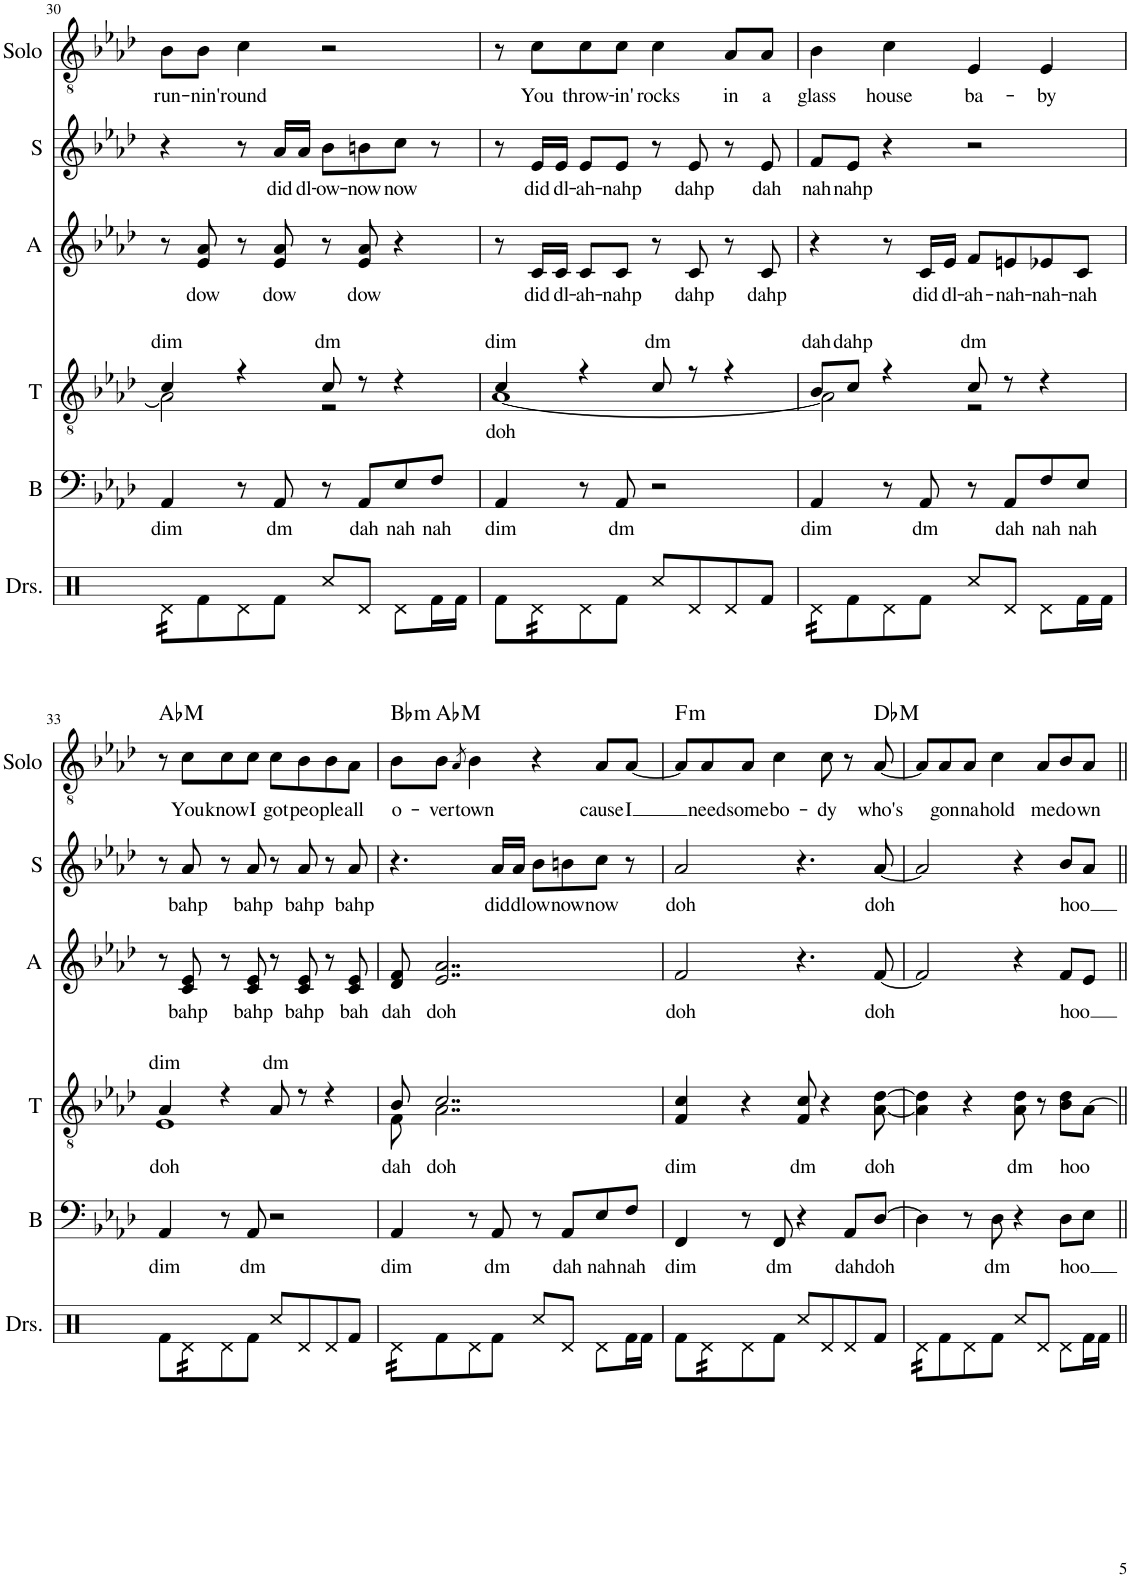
**kern	**kern	**text	**kern	**text	**kern	**text	**kern	**text	**kern	**text	**harte
*part6	*part5	*part5	*part4	*part4	*part3	*part3	*part2	*part2	*part1	*part1	*part1
*staff6	*staff5	*staff5	*staff4	*staff4	*staff3	*staff3	*staff2	*staff2	*staff1	*staff1	*
*I"Drumset	*I"Bass	*	*I"Tenor	*	*I"Alto	*	*I"Sop	*	*I"Solo	*	*
*I'Drs.	*I'B	*	*I'T	*	*I'A	*	*I'S	*	*I'Solo	*	*
!!LO:PB:g=z
*clefX	*clefF4	*	*clefGv2	*	*clefG2	*	*clefG2	*	*clefGv2	*	*
*k[]	*k[b-e-a-d-]	*	*k[b-e-a-d-]	*	*k[b-e-a-d-]	*	*k[b-e-a-d-]	*	*k[b-e-a-d-]	*	*
*M4/4	*M4/4	*	*M4/4	*	*M4/4	*	*M4/4	*	*M4/4	*	*
=30	=30	=30	=30	=30	=30	=30	=30	=30	=30	=30	=30
!	!	!LO:LY:b	!	!LO:LY:a	!	!	!	!	!	!LO:LY:b	!
*	*	*	*^	*	*	*	*	*	*	*	*
*tremolo	*	*	*	*	*	*	*	*	*	*	*	*
32Rd\LLL	4AA-/	dim	4c/	2A-\]	dim	8r	.	4r	.	8B-\L	run-	.
32Rd\	.	.	.	.	.	.	.	.	.	.	.	.
32Rd\	.	.	.	.	.	.	.	.	.	.	.	.
32Rd\	.	.	.	.	.	.	.	.	.	.	.	.
*Xtremolo	*	*	*	*	*	*	*	*	*	*	*	*
!	!	!	!	!	!	!	!LO:LY:b	!	!	!	!LO:LY:b	!
8Rf\	.	.	.	.	.	8e-/ 8a-/	dow	.	.	8B-\J	-nin'	.
!	!	!	!	!	!	!	!	!	!	!	!LO:LY:b	!
8Rd\	8r	.	4r	.	.	8r	.	8r	.	4c\	round	.
!	!	!LO:LY:b	!	!	!	!	!LO:LY:b	!	!LO:LY:b	!	!	!
8Rf\J	8AA-/	dm	.	.	.	8e-/ 8a-/	dow	16a-/LL	did-	.	.	.
!	!	!	!	!	!	!	!	!	!LO:LY:b	!	!	!
.	.	.	.	.	.	.	.	16a-/JJ	-dl-	.	.	.
!	!	!	!	!	!LO:LY:a	!	!	!	!LO:LY:b	!	!	!
8Rcc/L	8r	.	8c/	2r	dm	8r	.	8b-\L	-ow-	2r	.	.
!	!	!LO:LY:b	!	!	!	!	!LO:LY:b	!	!LO:LY:b	!	!	!
8Rd/J	8AA-/L	dah	8r	.	.	8e-/ 8a-/	dow	8bn\	-now-	.	.	.
!	!	!LO:LY:b	!	!	!	!	!	!	!LO:LY:b	!	!	!
8Rd\L	8E-/	nah	4r	.	.	4r	.	8cc\J	-now	.	.	.
!	!	!LO:LY:b	!	!	!	!	!	!	!	!	!	!
16Rf\L	8F/J	nah	.	.	.	.	.	8r	.	.	.	.
16Rf\JJ	.	.	.	.	.	.	.	.	.	.	.	.
=31	=31	=31	=31	=31	=31	=31	=31	=31	=31	=31	=31	=31
!	!	!LO:LY:b	!	!	!LO:LY:a	!	!	!	!	!	!	!
!	!	!	!	!	!LO:LY:b	!	!	!	!	!	!	!
8Rf\L	4AA-/	dim	4c/	[1A-	doh	8r	.	8r	.	8r	.	.
!	!	!	!	!	!	!	!LO:LY:b	!	!LO:LY:b	!	!LO:LY:b	!
*tremolo	*	*	*	*	*	*	*	*	*	*	*	*
32Rd\	.	.	.	.	.	16c/LL	did-	16e-/LL	did-	8c\L	You	.
32Rd\	.	.	.	.	.	.	.	.	.	.	.	.
!	!	!	!	!	!	!	!LO:LY:b	!	!LO:LY:b	!	!	!
32Rd\	.	.	.	.	.	16c/JJ	-dl-	16e-/JJ	-dl-	.	.	.
32Rd\	.	.	.	.	.	.	.	.	.	.	.	.
*Xtremolo	*	*	*	*	*	*	*	*	*	*	*	*
!	!	!	!	!	!	!	!LO:LY:b	!	!LO:LY:b	!	!LO:LY:b	!
8Rd\	8r	.	4r	.	.	8c/L	-ah-	8e-/L	-ah-	8c\	throw-	.
!	!	!LO:LY:b	!	!	!	!	!LO:LY:b	!	!LO:LY:b	!	!LO:LY:b	!
8Rf\J	8AA-/	dm	.	.	.	8c/J	-nahp	8e-/J	-nahp	8c\J	-in'	.
!	!	!	!	!	!LO:LY:a	!	!	!	!	!	!LO:LY:b	!
8Rcc/L	2r	.	8c/	.	dm	8r	.	8r	.	4c\	rocks	.
!	!	!	!	!	!	!	!LO:LY:b	!	!LO:LY:b	!	!	!
8Rd/	.	.	8r	.	.	8c/	dahp	8e-/	dahp	.	.	.
!	!	!	!	!	!	!	!	!	!	!	!LO:LY:b	!
8Rd/	.	.	4r	.	.	8r	.	8r	.	8A-/L	in	.
!	!	!	!	!	!	!	!LO:LY:b	!	!LO:LY:b	!	!LO:LY:b	!
8Rf/J	.	.	.	.	.	8c/	dahp	8e-/	dah	8A-/J	a	.
=32	=32	=32	=32	=32	=32	=32	=32	=32	=32	=32	=32	=32
!	!	!LO:LY:b	!	!	!LO:LY:a	!	!	!	!LO:LY:b	!	!LO:LY:b	!
*tremolo	*	*	*	*	*	*	*	*	*	*	*	*
32Rd\LLL	4AA-/	dim	8B-/L	2A-\]	dah	4r	.	8f/L	nah	4B-\	glass	.
32Rd\	.	.	.	.	.	.	.	.	.	.	.	.
32Rd\	.	.	.	.	.	.	.	.	.	.	.	.
32Rd\	.	.	.	.	.	.	.	.	.	.	.	.
*Xtremolo	*	*	*	*	*	*	*	*	*	*	*	*
!	!	!	!	!	!LO:LY:a	!	!	!	!LO:LY:b	!	!	!
8Rf\	.	.	8c/J	.	dahp	.	.	8e-/J	nahp	.	.	.
!	!	!	!	!	!	!	!	!	!	!	!LO:LY:b	!
8Rd\	8r	.	4r	.	.	8r	.	4r	.	4c\	house	.
!	!	!LO:LY:b	!	!	!	!	!LO:LY:b	!	!	!	!	!
8Rf\J	8AA-/	dm	.	.	.	16c/LL	did-	.	.	.	.	.
!	!	!	!	!	!	!	!LO:LY:b	!	!	!	!	!
.	.	.	.	.	.	16e-/JJ	-dl-	.	.	.	.	.
!	!	!	!	!	!LO:LY:a	!	!LO:LY:b	!	!	!	!LO:LY:b	!
8Rcc/L	8r	.	8c/	2r	dm	8f/L	-ah-	2r	.	4E-/	ba-	.
!	!	!LO:LY:b	!	!	!	!	!LO:LY:b	!	!	!	!	!
8Rd/J	8AA-/L	dah	8r	.	.	8en/	-nah-	.	.	.	.	.
!	!	!LO:LY:b	!	!	!	!	!LO:LY:b	!	!	!	!LO:LY:b	!
8Rd\L	8F/	nah	4r	.	.	8e-X/	-nah-	.	.	4E-/	-by	.
!	!	!LO:LY:b	!	!	!	!	!LO:LY:b	!	!	!	!	!
16Rf\L	8E-/J	nah	.	.	.	8c/J	-nah	.	.	.	.	.
16Rf\JJ	.	.	.	.	.	.	.	.	.	.	.	.
!!LO:LB:g=z
=33	=33	=33	=33	=33	=33	=33	=33	=33	=33	=33	=33	=33
!	!	!LO:LY:b	!	!	!LO:LY:a	!	!	!	!	!	!	!
!	!	!	!	!	!LO:LY:b	!	!	!	!	!	!	!LO:H:kt=M
8Rf\L	4AA-/	dim	4A-/	1E-	doh	8r	.	8r	.	8r	.	Ab:maj
!	!	!	!	!	!	!	!LO:LY:b	!	!LO:LY:b	!	!LO:LY:b	!
*tremolo	*	*	*	*	*	*	*	*	*	*	*	*
32Rd\	.	.	.	.	.	8c/ 8e-/	bahp	8a-/	bahp	8c\L	You	.
32Rd\	.	.	.	.	.	.	.	.	.	.	.	.
32Rd\	.	.	.	.	.	.	.	.	.	.	.	.
32Rd\	.	.	.	.	.	.	.	.	.	.	.	.
*Xtremolo	*	*	*	*	*	*	*	*	*	*	*	*
!	!	!	!	!	!	!	!	!	!	!	!LO:LY:b	!
8Rd\	8r	.	4r	.	.	8r	.	8r	.	8c\	know	.
!	!	!LO:LY:b	!	!	!	!	!LO:LY:b	!	!LO:LY:b	!	!LO:LY:b	!
8Rf\J	8AA-/	dm	.	.	.	8c/ 8e-/	bahp	8a-/	bahp	8c\J	I	.
!	!	!	!	!	!LO:LY:a	!	!	!	!	!	!LO:LY:b	!
8Rcc/L	2r	.	8A-/	.	dm	8r	.	8r	.	8c\L	got	.
!	!	!	!	!	!	!	!LO:LY:b	!	!LO:LY:b	!	!LO:LY:b	!
8Rd/	.	.	8r	.	.	8c/ 8e-/	bahp	8a-/	bahp	8B-\	peo-	.
!	!	!	!	!	!	!	!	!	!	!	!LO:LY:b	!
8Rd/	.	.	4r	.	.	8r	.	8r	.	8B-\	-ple	.
!	!	!	!	!	!	!	!LO:LY:b	!	!LO:LY:b	!	!LO:LY:b	!
8Rf/J	.	.	.	.	.	8c/ 8e-/	bah	8a-/	bahp	8A-\J	all	.
=34	=34	=34	=34	=34	=34	=34	=34	=34	=34	=34	=34	=34
!	!	!LO:LY:b	!	!	!LO:LY:b	!	!LO:LY:b	!	!	!	!LO:LY:b	!LO:H:kt=m
*tremolo	*	*	*	*	*	*	*	*	*	*	*	*
32Rd\LLL	4AA-/	dim	8B-/	8F\	dah	8d-/ 8f/	dah	4.r	.	8B-\L	o-	Bb:min
32Rd\	.	.	.	.	.	.	.	.	.	.	.	.
32Rd\	.	.	.	.	.	.	.	.	.	.	.	.
32Rd\	.	.	.	.	.	.	.	.	.	.	.	.
*Xtremolo	*	*	*	*	*	*	*	*	*	*	*	*
!	!	!	!	!	!LO:LY:b	!	!LO:LY:b	!	!	!	!LO:LY:b	!LO:H:kt=M
8Rf\	.	.	2..c/	2..A-\	doh	2..e-/ 2..a-/	doh	.	.	8B-\J	-ver	Ab:maj
.	.	.	.	.	.	.	.	.	.	8qA-/	.	.
!	!	!	!	!	!	!	!	!	!	!	!LO:LY:b	!
8Rd\	8r	.	.	.	.	.	.	.	.	4B-\	town	.
!	!	!LO:LY:b	!	!	!	!	!	!	!LO:LY:b	!	!	!
8Rf\J	8AA-/	dm	.	.	.	.	.	16a-/LL	did-	.	.	.
!	!	!	!	!	!	!	!	!	!LO:LY:b	!	!	!
.	.	.	.	.	.	.	.	16a-/JJ	-dl-	.	.	.
!	!	!	!	!	!	!	!	!	!LO:LY:b	!	!	!
8Rcc/L	8r	.	.	.	.	.	.	8b-\L	-ow-	4r	.	.
!	!	!LO:LY:b	!	!	!	!	!	!	!LO:LY:b	!	!	!
8Rd/J	8AA-/L	dah	.	.	.	.	.	8bn\	-now-	.	.	.
!	!	!LO:LY:b	!	!	!	!	!	!	!LO:LY:b	!	!LO:LY:b	!
8Rd\L	8E-/	nah	.	.	.	.	.	8cc\J	-now	8A-/L	cause	.
!	!	!LO:LY:b	!	!	!	!	!	!	!	!	!LO:LY:b	!
16Rf\L	8F/J	nah	.	.	.	.	.	8r	.	[8A-/J	I	.
16Rf\JJ	.	.	.	.	.	.	.	.	.	.	.	.
*	*	*	*v	*v	*	*	*	*	*	*	*	*
=35	=35	=35	=35	=35	=35	=35	=35	=35	=35	=35	=35
!	!	!LO:LY:b	!	!LO:LY:b	!	!LO:LY:b	!	!LO:LY:b	!	!	!LO:H:kt=m
8Rf\L	4FF/	dim	4F/ 4c/	dim	2f/	doh	2a-/	doh	8A-/L]	.	F:min
!	!	!	!	!	!	!	!	!	!	!LO:LY:b	!
*tremolo	*	*	*	*	*	*	*	*	*	*	*
32Rd\	.	.	.	.	.	.	.	.	8A-/	need	.
32Rd\	.	.	.	.	.	.	.	.	.	.	.
32Rd\	.	.	.	.	.	.	.	.	.	.	.
32Rd\	.	.	.	.	.	.	.	.	.	.	.
*Xtremolo	*	*	*	*	*	*	*	*	*	*	*
!	!	!	!	!	!	!	!	!	!	!LO:LY:b	!
8Rd\	8r	.	4r	.	.	.	.	.	8A-/J	some-	.
!	!	!LO:LY:b	!	!	!	!	!	!	!	!LO:LY:b	!
8Rf\J	8FF/	dm	.	.	.	.	.	.	4c\	-bo-	.
!	!	!	!	!LO:LY:b	!	!	!	!	!	!	!
8Rcc/L	4r	.	8F/ 8c/	dm	4.r	.	4.r	.	.	.	.
!	!	!	!	!	!	!	!	!	!	!LO:LY:b	!
8Rd/	.	.	4r	.	.	.	.	.	8c\	-dy	.
!	!	!LO:LY:b	!	!	!	!	!	!	!	!	!
8Rd/	8AA-/L	dah	.	.	.	.	.	.	8r	.	.
!	!	!LO:LY:b	!	!LO:LY:b	!	!LO:LY:b	!	!LO:LY:b	!	!LO:LY:b	!LO:H:kt=M
8Rf/J	[8D-/J	doh	[8A-\ [8d-\	doh	[8f/	doh	[8a-/	doh	[8A-/	who's	Db:maj
=36	=36	=36	=36	=36	=36	=36	=36	=36	=36	=36	=36
*tremolo	*	*	*	*	*	*	*	*	*	*	*
32Rd\LLL	4D-\]	.	4A-\] 4d-\]	.	2f/]	.	2a-/]	.	8A-/L]	.	.
32Rd\	.	.	.	.	.	.	.	.	.	.	.
32Rd\	.	.	.	.	.	.	.	.	.	.	.
32Rd\	.	.	.	.	.	.	.	.	.	.	.
*Xtremolo	*	*	*	*	*	*	*	*	*	*	*
!	!	!	!	!	!	!	!	!	!	!LO:LY:b	!
8Rf\	.	.	.	.	.	.	.	.	8A-/	gon-	.
!	!	!	!	!	!	!	!	!	!	!LO:LY:b	!
8Rd\	8r	.	4r	.	.	.	.	.	8A-/J	-na	.
!	!	!LO:LY:b	!	!	!	!	!	!	!	!LO:LY:b	!
8Rf\J	8D-\	dm	.	.	.	.	.	.	4c\	hold	.
!	!	!	!	!LO:LY:b	!	!	!	!	!	!	!
8Rcc/L	4r	.	8A-\ 8d-\	dm	4r	.	4r	.	.	.	.
!	!	!	!	!	!	!	!	!	!	!LO:LY:b	!
8Rd/J	.	.	8r	.	.	.	.	.	8A-/L	me	.
!	!	!LO:LY:b	!	!LO:LY:b	!	!LO:LY:b	!	!LO:LY:b	!	!LO:LY:b	!
8Rd\L	8D-\L	hoo	8B-\ 8d-\L	hoo	8f/L	hoo	8b-/L	hoo	8B-/	do-	.
!	!	!	!	!	!	!	!	!	!	!LO:LY:b	!
16Rf\L	8E-\J	.	[8A-\J	.	8e-/J	.	8a-/J	.	8A-/J	-wn	.
16Rf\JJ	.	.	.	.	.	.	.	.	.	.	.
=||	=||	=||	=||	=||	=||	=||	=||	=||	=||	=||	=||
*-	*-	*-	*-	*-	*-	*-	*-	*-	*-	*-	*-
